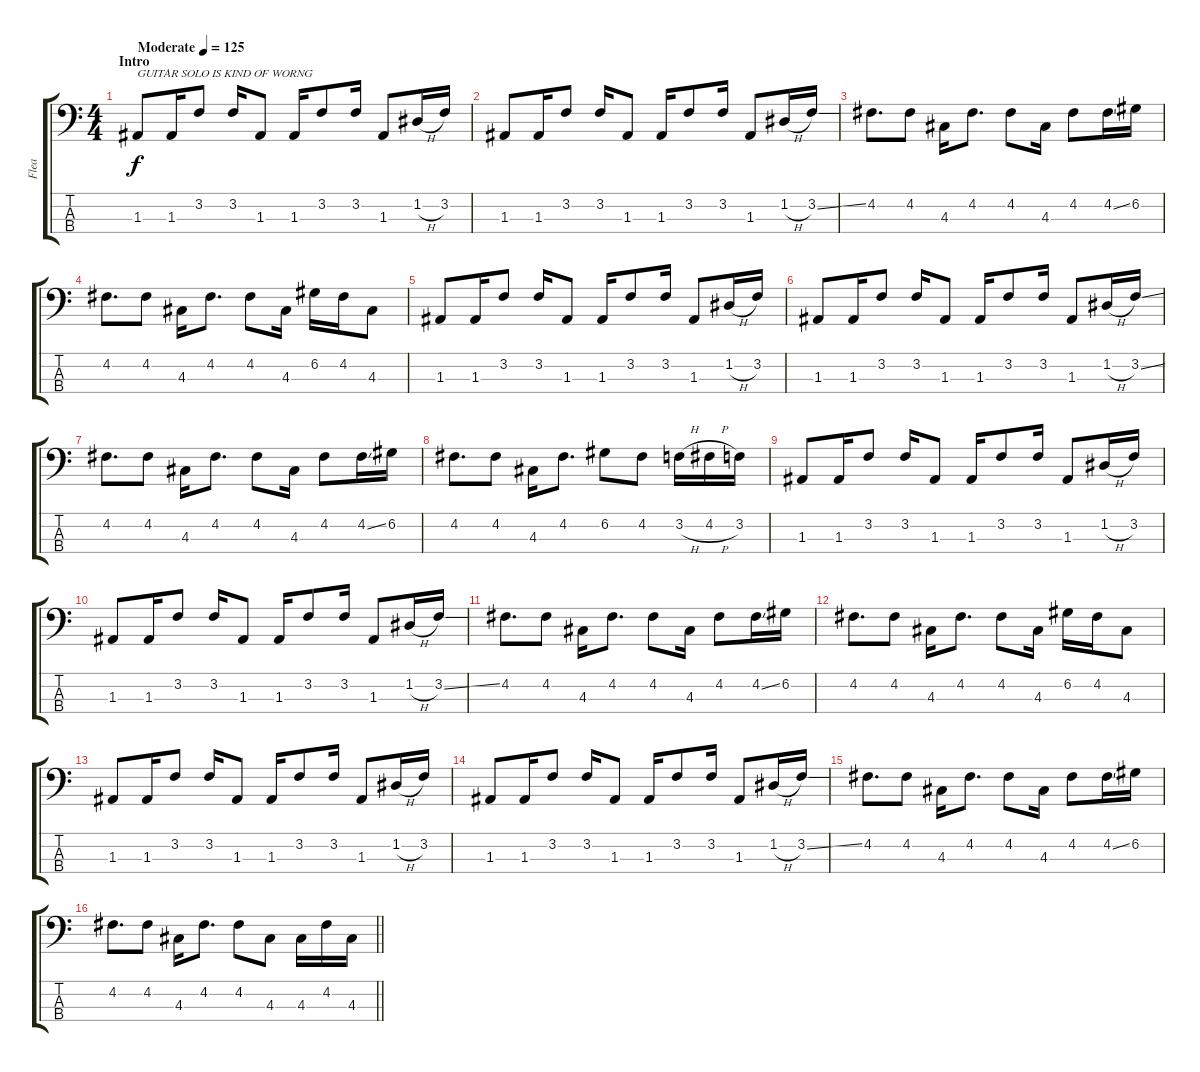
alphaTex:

\track ("Flea" "Flea") {instrument electricbassfinger}
\staff {score tabs}
\tuning (G2 D2 A1 E1) {hide}
\ts (4 4)
\section ("" "Intro")
\tempo (125 "Moderate")
\clef f4
\ks c
1.3.8{txt "GUITAR SOLO IS KIND OF WORNG" dy f instrument electricbassfinger} 1.3.16 3.2.8 3.2.16 1.3.8 1.3.16 3.2.8 3.2.16 1.3.8 1.2{h}.16 3.2.16 |
1.3.8 1.3.16 3.2.8 3.2.16 1.3.8 1.3.16 3.2.8 3.2.16 1.3.8 1.2{h}.16 3.2{ss}.16 |
4.2.8{d} 4.2.8 4.3.16 4.2.8{d} 4.2.8 4.3.16 4.2.8 4.2{ss}.16 6.2.16 |
4.2.8{d} 4.2.8 4.3.16 4.2.8{d} 4.2.8 4.3.16 6.2.16 4.2.16 4.3.8 |
1.3.8 1.3.16 3.2.8 3.2.16 1.3.8 1.3.16 3.2.8 3.2.16 1.3.8 1.2{h}.16 3.2.16 |
1.3.8 1.3.16 3.2.8 3.2.16 1.3.8 1.3.16 3.2.8 3.2.16 1.3.8 1.2{h}.16 3.2{ss}.16 |
4.2.8{d} 4.2.8 4.3.16 4.2.8{d} 4.2.8 4.3.16 4.2.8 4.2{ss}.16 6.2.16 |
4.2.8{d} 4.2.8 4.3.16 4.2.8{d} 6.2.8 4.2.8 3.2{h}.16 4.2{h}.16 3.2.16 |
1.3.8 1.3.16 3.2.8 3.2.16 1.3.8 1.3.16 3.2.8 3.2.16 1.3.8 1.2{h}.16 3.2.16 |
1.3.8 1.3.16 3.2.8 3.2.16 1.3.8 1.3.16 3.2.8 3.2.16 1.3.8 1.2{h}.16 3.2{ss}.16 |
4.2.8{d} 4.2.8 4.3.16 4.2.8{d} 4.2.8 4.3.16 4.2.8 4.2{ss}.16 6.2.16 |
4.2.8{d} 4.2.8 4.3.16 4.2.8{d} 4.2.8 4.3.16 6.2.16 4.2.16 4.3.8 |
1.3.8 1.3.16 3.2.8 3.2.16 1.3.8 1.3.16 3.2.8 3.2.16 1.3.8 1.2{h}.16 3.2.16 |
1.3.8 1.3.16 3.2.8 3.2.16 1.3.8 1.3.16 3.2.8 3.2.16 1.3.8 1.2{h}.16 3.2{ss}.16 |
4.2.8{d} 4.2.8 4.3.16 4.2.8{d} 4.2.8 4.3.16 4.2.8 4.2{ss}.16 6.2.16 |
\barLineRight lightlight
4.2.8{d} 4.2.8 4.3.16 4.2.8{d} 4.2.8 4.3.8 4.3.16 4.2.16 4.3.16
